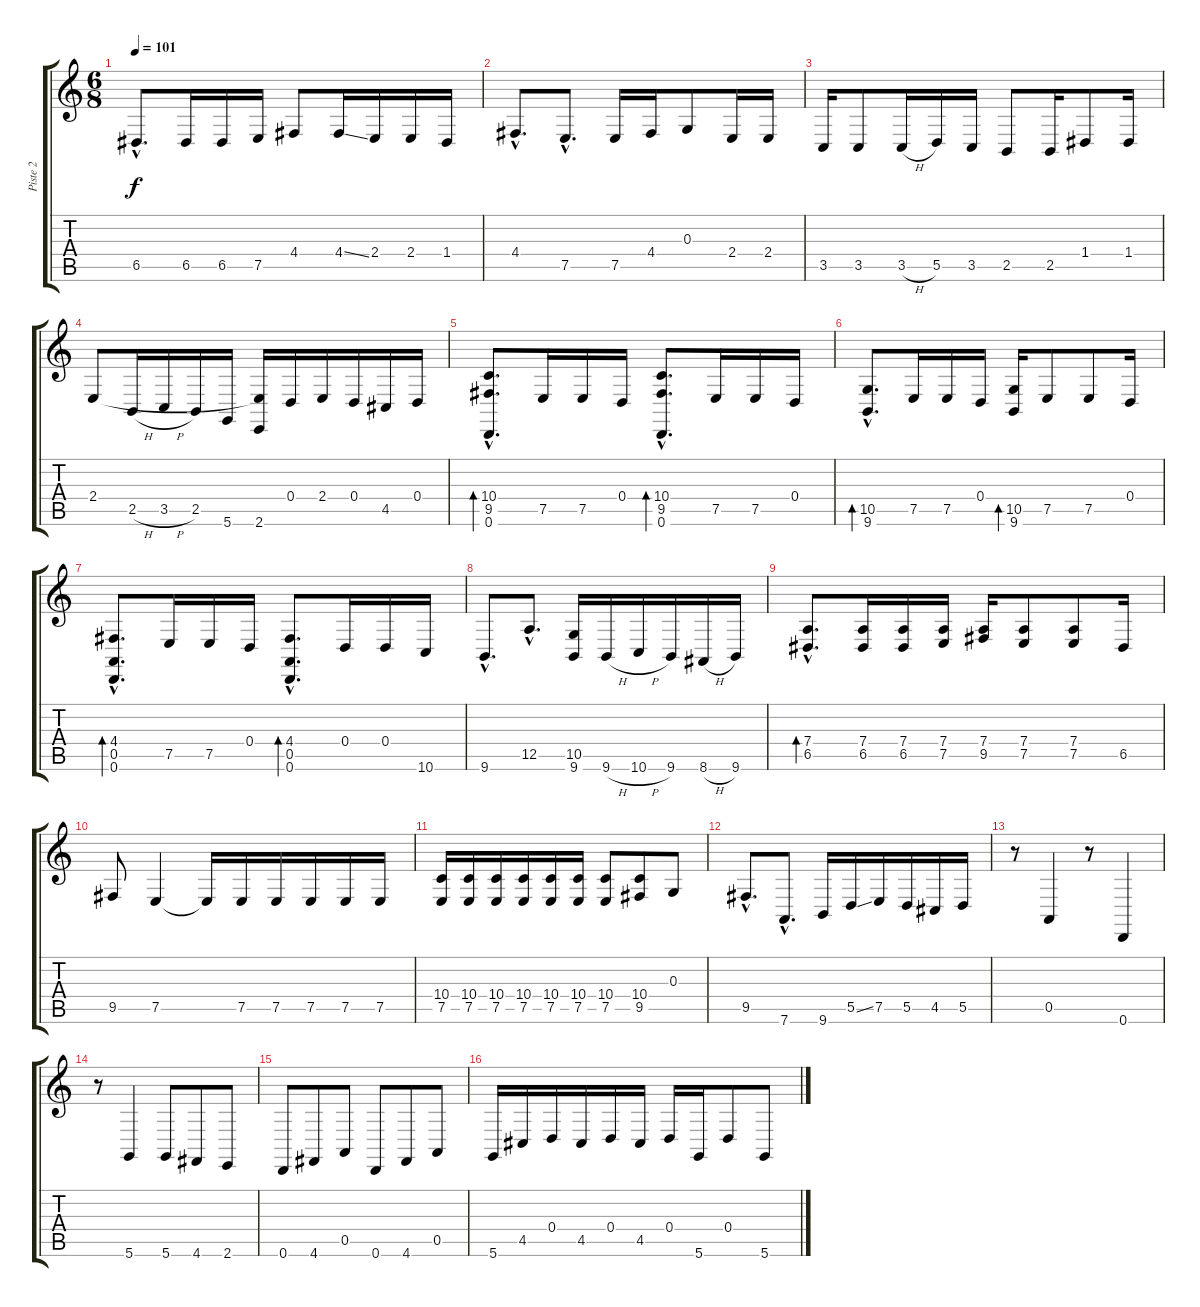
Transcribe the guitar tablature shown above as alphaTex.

\track ("Piste 2" "Piste 2") {instrument gunshot}
\staff {score tabs}
\tuning (E4 B3 G3 D3 A2 D2) {hide}
\ts (6 8)
\tempo 101
\clef g2
\ks c
6.5{hac}.8{d dy f} 6.5.16 6.5.16 7.5.16 4.4.8 4.4{ss}.16 2.4.16 2.4.16 1.4.16 |
4.4{hac}.8{d} 7.5{hac}.8{d} 7.5.16 4.4.16 0.3.8 2.4.16 2.4.16 |
3.5.16 3.5.8 3.5{h}.16 5.5.16 3.5.16 2.5.8 2.5.16 1.4.8 1.4.16 |
2.4.8 2.5{h}.16 3.5{h}.16 2.5.16 5.6.16 (2.4{t} 2.6).16 0.4.16 2.4.16 0.4.16 4.5.16 0.4.16 |
(10.4{hac} 9.5{hac} 0.6{hac}).8{d bd 60} 7.5.16 7.5.16 0.4.16 (10.4{hac} 9.5{hac} 0.6{hac}).8{d bd 60} 7.5.16 7.5.16 0.4.16 |
(10.5{hac} 9.6{hac}).8{d bd 60} 7.5.16 7.5.16 0.4.16 (10.5 9.6).16{bd 60} 7.5.8 7.5.8 0.4.16 |
(4.4{hac} 0.5{hac} 0.6{hac}).8{d bd 60} 7.5.16 7.5.16 0.4.16 (4.4{hac} 0.5{hac} 0.6{hac}).8{d bd 60} 0.4.16 0.4.16 10.6.16 |
9.6{hac}.8{d} 12.5{hac}.8{d} (10.5 9.6).16 9.6{h}.16 10.6{h}.16 9.6.16 8.6{h}.16 9.6.16 |
(7.4{hac} 6.5{hac}).8{d bd 60} (7.4 6.5).16 (7.4 6.5).16 (7.4 7.5).16 (7.4 9.5).16 (7.4 7.5).8 (7.4 7.5).8 6.5.16 |
9.5.8 7.5.4 7.5{t}.16 7.5.16 7.5.16 7.5.16 7.5.16 7.5.16 |
(10.4 7.5).16 (10.4 7.5).16 (10.4 7.5).16 (10.4 7.5).16 (10.4 7.5).16 (10.4 7.5).16 (10.4 7.5).8 (10.4 9.5).8 0.3.8 |
9.5{hac}.8{d} 7.6{hac}.8{d} 9.6.16 5.5{ss}.16 7.5.16 5.5.16 4.5.16 5.5.16 |
r.8 0.5.4 r.8 0.6.4 |
r.8 5.6.4 5.6.8 4.6.8 2.6.8 |
0.6.8 4.6.8 0.5.8 0.6.8 4.6.8 0.5.8 |
5.6.16 4.5.16 0.4.16 4.5.16 0.4.16 4.5.16 0.4.16 5.6.16 0.4.8 5.6.8
